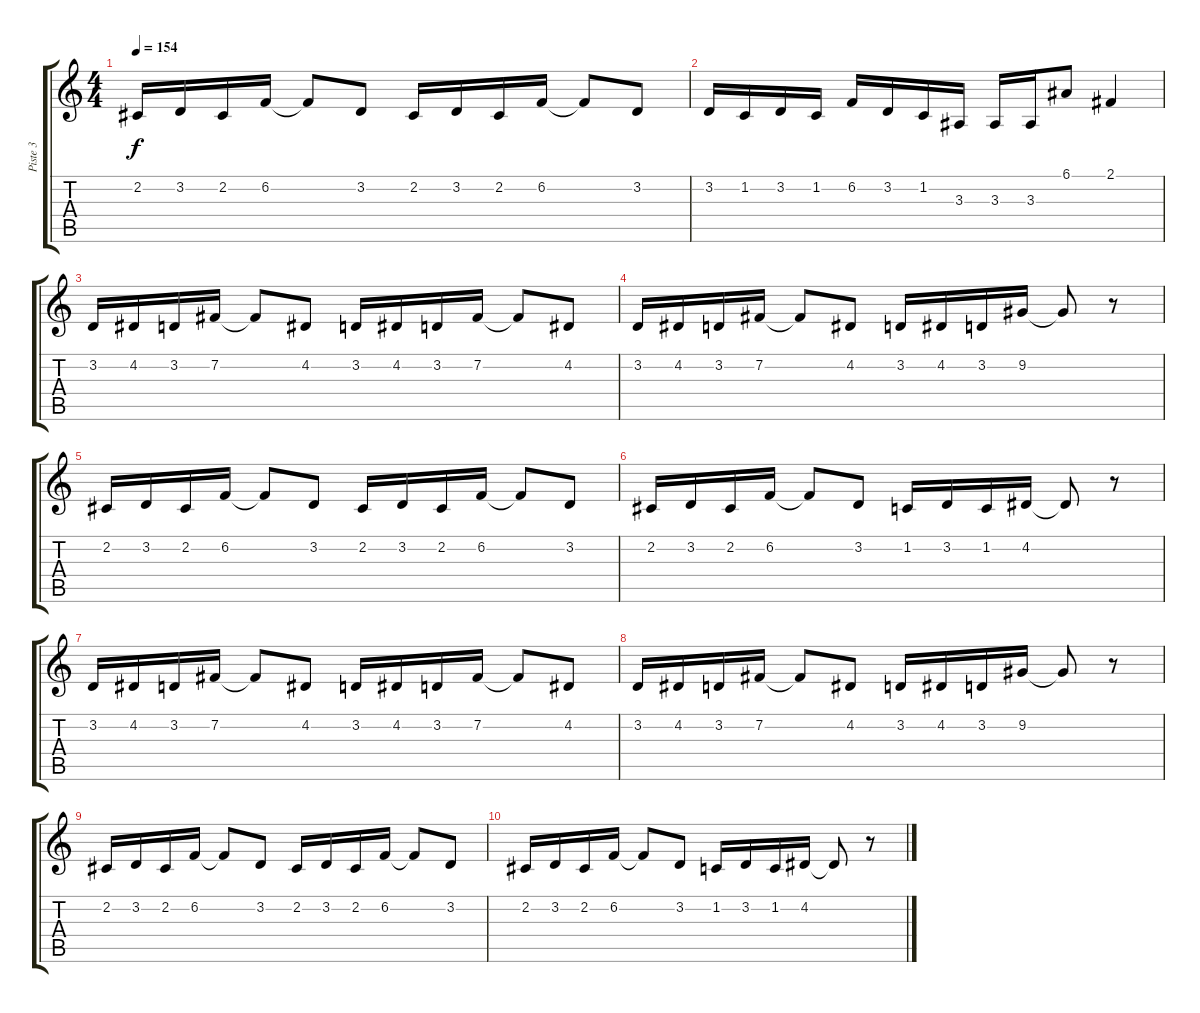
\track ("Piste 3" "Piste 3") {instrument baritonesax}
\staff {score tabs}
\tuning (E4 B3 G3 D3 A2 E2) {hide}
\ts (4 4)
\tempo 154
\clef g2
\ks c
2.2.16{dy f} 3.2.16 2.2.16 6.2.16 6.2{t}.8 3.2.8 2.2.16 3.2.16 2.2.16 6.2.16 6.2{t}.8 3.2.8 |
3.2.16 1.2.16 3.2.16 1.2.16 6.2.16 3.2.16 1.2.16 3.3.16 3.3.16 3.3.16 6.1.8 2.1.4 |
3.2.16 4.2.16 3.2.16 7.2.16 7.2{t}.8 4.2.8 3.2.16 4.2.16 3.2.16 7.2.16 7.2{t}.8 4.2.8 |
3.2.16 4.2.16 3.2.16 7.2.16 7.2{t}.8 4.2.8 3.2.16 4.2.16 3.2.16 9.2.16 9.2{t}.8 r.8 |
2.2.16 3.2.16 2.2.16 6.2.16 6.2{t}.8 3.2.8 2.2.16 3.2.16 2.2.16 6.2.16 6.2{t}.8 3.2.8 |
2.2.16 3.2.16 2.2.16 6.2.16 6.2{t}.8 3.2.8 1.2.16 3.2.16 1.2.16 4.2.16 4.2{t}.8 r.8 |
3.2.16 4.2.16 3.2.16 7.2.16 7.2{t}.8 4.2.8 3.2.16 4.2.16 3.2.16 7.2.16 7.2{t}.8 4.2.8 |
3.2.16 4.2.16 3.2.16 7.2.16 7.2{t}.8 4.2.8 3.2.16 4.2.16 3.2.16 9.2.16 9.2{t}.8 r.8 |
2.2.16 3.2.16 2.2.16 6.2.16 6.2{t}.8 3.2.8 2.2.16 3.2.16 2.2.16 6.2.16 6.2{t}.8 3.2.8 |
2.2.16 3.2.16 2.2.16 6.2.16 6.2{t}.8 3.2.8 1.2.16 3.2.16 1.2.16 4.2.16 4.2{t}.8 r.8
